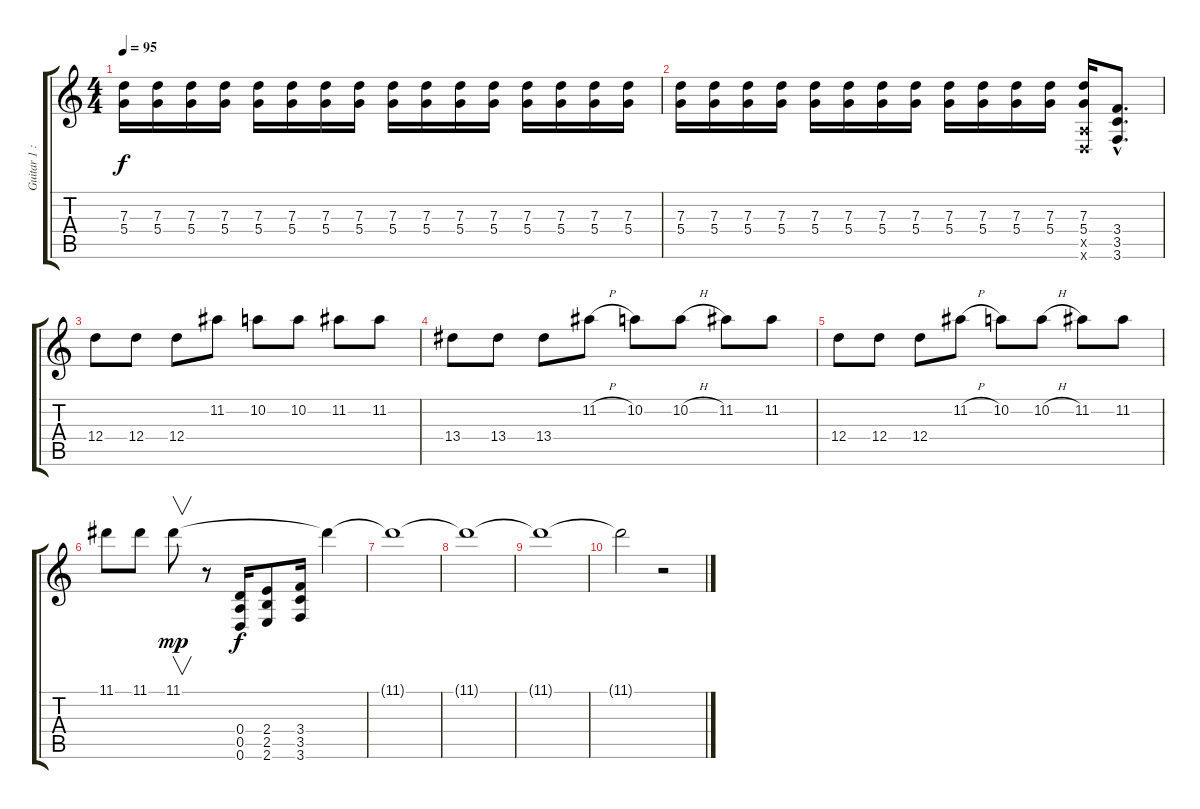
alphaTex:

\track ("Guitar 1 : Justin Beck" "Guitar 1 :") {instrument distortionguitar}
\staff {score tabs}
\tuning (E4 B3 G3 D3 A2 D2) {hide}
\ts (4 4)
\tempo 95
\clef g2
\ks c
(7.3 5.4).16{dy f} (7.3 5.4).16 (7.3 5.4).16 (7.3 5.4).16 (7.3 5.4).16 (7.3 5.4).16 (7.3 5.4).16 (7.3 5.4).16 (7.3 5.4).16 (7.3 5.4).16 (7.3 5.4).16 (7.3 5.4).16 (7.3 5.4).16 (7.3 5.4).16 (7.3 5.4).16 (7.3 5.4).16 |
(7.3 5.4).16 (7.3 5.4).16 (7.3 5.4).16 (7.3 5.4).16 (7.3 5.4).16 (7.3 5.4).16 (7.3 5.4).16 (7.3 5.4).16 (7.3 5.4).16 (7.3 5.4).16 (7.3 5.4).16 (7.3 5.4).16 (7.3 5.4 0.5{x} 0.6{x}).16 (3.4{hac} 3.5{hac} 3.6{hac}).8{d} |
12.4.8{instrument overdrivenguitar} 12.4.8 12.4.8 11.2.8 10.2.8 10.2.8 11.2.8 11.2.8 |
13.4.8 13.4.8 13.4.8 11.2{h}.8 10.2.8 10.2{h}.8 11.2.8 11.2.8 |
12.4.8 12.4.8 12.4.8 11.2{h}.8 10.2.8 10.2{h}.8 11.2.8 11.2.8 |
11.1.8 11.1.8 11.1.8{v dy mp} r.8 (0.4 0.5 0.6).16{dy f} (2.4 2.5 2.6).8 (3.4 3.5 3.6).16 11.1{t}.4 |
11.1{t}.1 |
11.1{t}.1 |
11.1{t}.1{volume 0} |
11.1{t}.2 r.2
